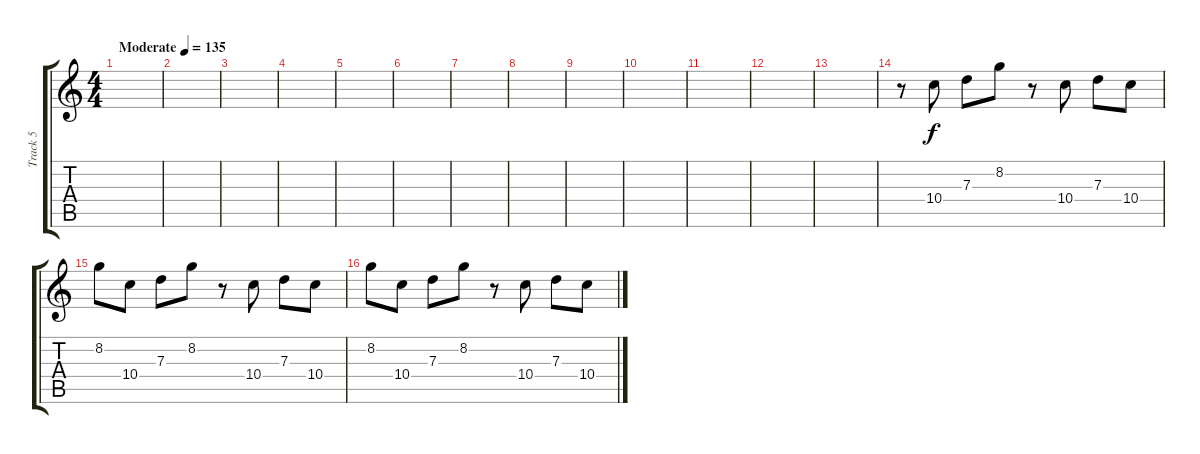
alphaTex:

\track ("Track 5" "Track 5") {instrument distortionguitar}
\staff {score tabs}
\tuning (E4 B3 G3 D3 A2 E2) {hide}
\ts (4 4)
\tempo (135 "Moderate")
\clef g2
\ks c
|
|
|
|
|
|
|
|
|
|
|
|
|
r.8 10.4.8 7.3.8 8.2.8 r.8 10.4.8 7.3.8 10.4.8 |
8.2.8 10.4.8 7.3.8 8.2.8 r.8 10.4.8 7.3.8 10.4.8 |
8.2.8 10.4.8 7.3.8 8.2.8 r.8 10.4.8 7.3.8 10.4.8
